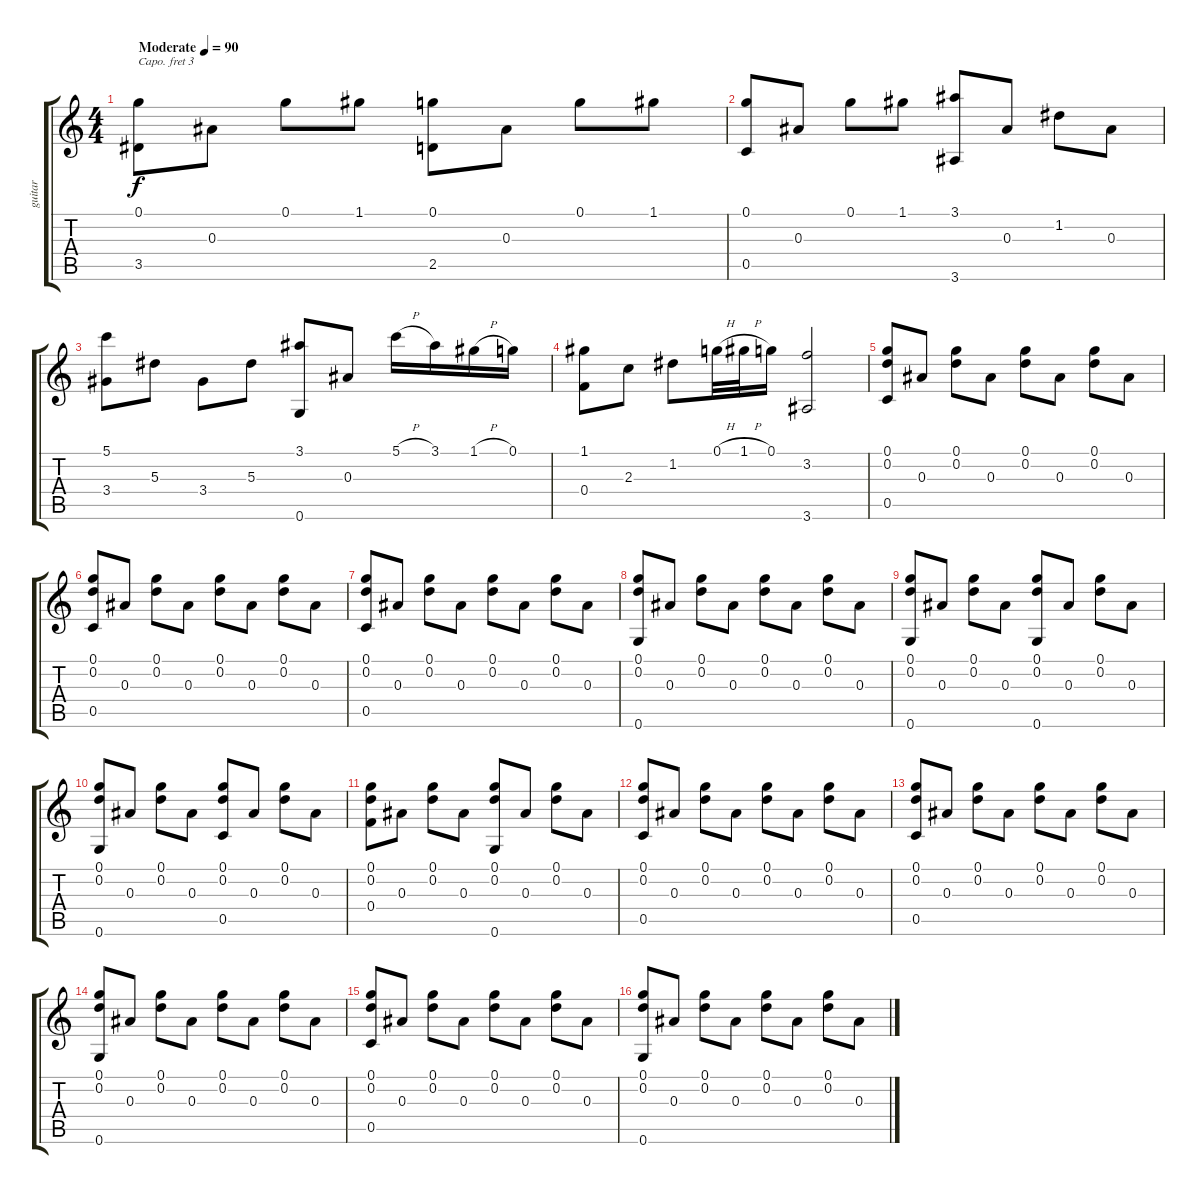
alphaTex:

\track ("guitar" "guitar") {instrument acousticguitarsteel}
\staff {score tabs}
\capo 3
\tuning (E4 B3 G3 D3 A2 E2) {hide}
\ts (4 4)
\tempo (90 "Moderate")
\clef g2
\ks c
(0.1 3.5).8{dy f instrument acousticguitarsteel} 0.3.8 0.1.8 1.1.8 (0.1 2.5).8 0.3.8 0.1.8 1.1.8 |
(0.1 0.5).8 0.3.8 0.1.8 1.1.8 (3.1 3.6).8 0.3.8 1.2.8 0.3.8 |
(5.1 3.4).8 5.3.8 3.4.8 5.3.8 (3.1 0.6).8 0.3.8 5.1{h}.16 3.1.16 1.1{h}.16 0.1.16 |
(1.1 0.4).8 2.3.8 1.2.8 0.1{h}.32 1.1{h}.32 0.1.16 (3.2 3.6).2 |
(0.1 0.2 0.5).8 0.3.8 (0.1 0.2).8 0.3.8 (0.1 0.2).8 0.3.8 (0.1 0.2).8 0.3.8 |
(0.1 0.2 0.5).8 0.3.8 (0.1 0.2).8 0.3.8 (0.1 0.2).8 0.3.8 (0.1 0.2).8 0.3.8 |
(0.1 0.2 0.5).8 0.3.8 (0.1 0.2).8 0.3.8 (0.1 0.2).8 0.3.8 (0.1 0.2).8 0.3.8 |
(0.1 0.2 0.6).8 0.3.8 (0.1 0.2).8 0.3.8 (0.1 0.2).8 0.3.8 (0.1 0.2).8 0.3.8 |
(0.1 0.2 0.6).8 0.3.8 (0.1 0.2).8 0.3.8 (0.1 0.2 0.6).8 0.3.8 (0.1 0.2).8 0.3.8 |
(0.1 0.2 0.6).8 0.3.8 (0.1 0.2).8 0.3.8 (0.1 0.2 0.5).8 0.3.8 (0.1 0.2).8 0.3.8 |
(0.1 0.2 0.4).8 0.3.8 (0.1 0.2).8 0.3.8 (0.1 0.2 0.6).8 0.3.8 (0.1 0.2).8 0.3.8 |
(0.1 0.2 0.5).8 0.3.8 (0.1 0.2).8 0.3.8 (0.1 0.2).8 0.3.8 (0.1 0.2).8 0.3.8 |
(0.1 0.2 0.5).8 0.3.8 (0.1 0.2).8 0.3.8 (0.1 0.2).8 0.3.8 (0.1 0.2).8 0.3.8 |
(0.1 0.2 0.6).8 0.3.8 (0.1 0.2).8 0.3.8 (0.1 0.2).8 0.3.8 (0.1 0.2).8 0.3.8 |
(0.1 0.2 0.5).8 0.3.8 (0.1 0.2).8 0.3.8 (0.1 0.2).8 0.3.8 (0.1 0.2).8 0.3.8 |
(0.1 0.2 0.6).8 0.3.8 (0.1 0.2).8 0.3.8 (0.1 0.2).8 0.3.8 (0.1 0.2).8 0.3.8
